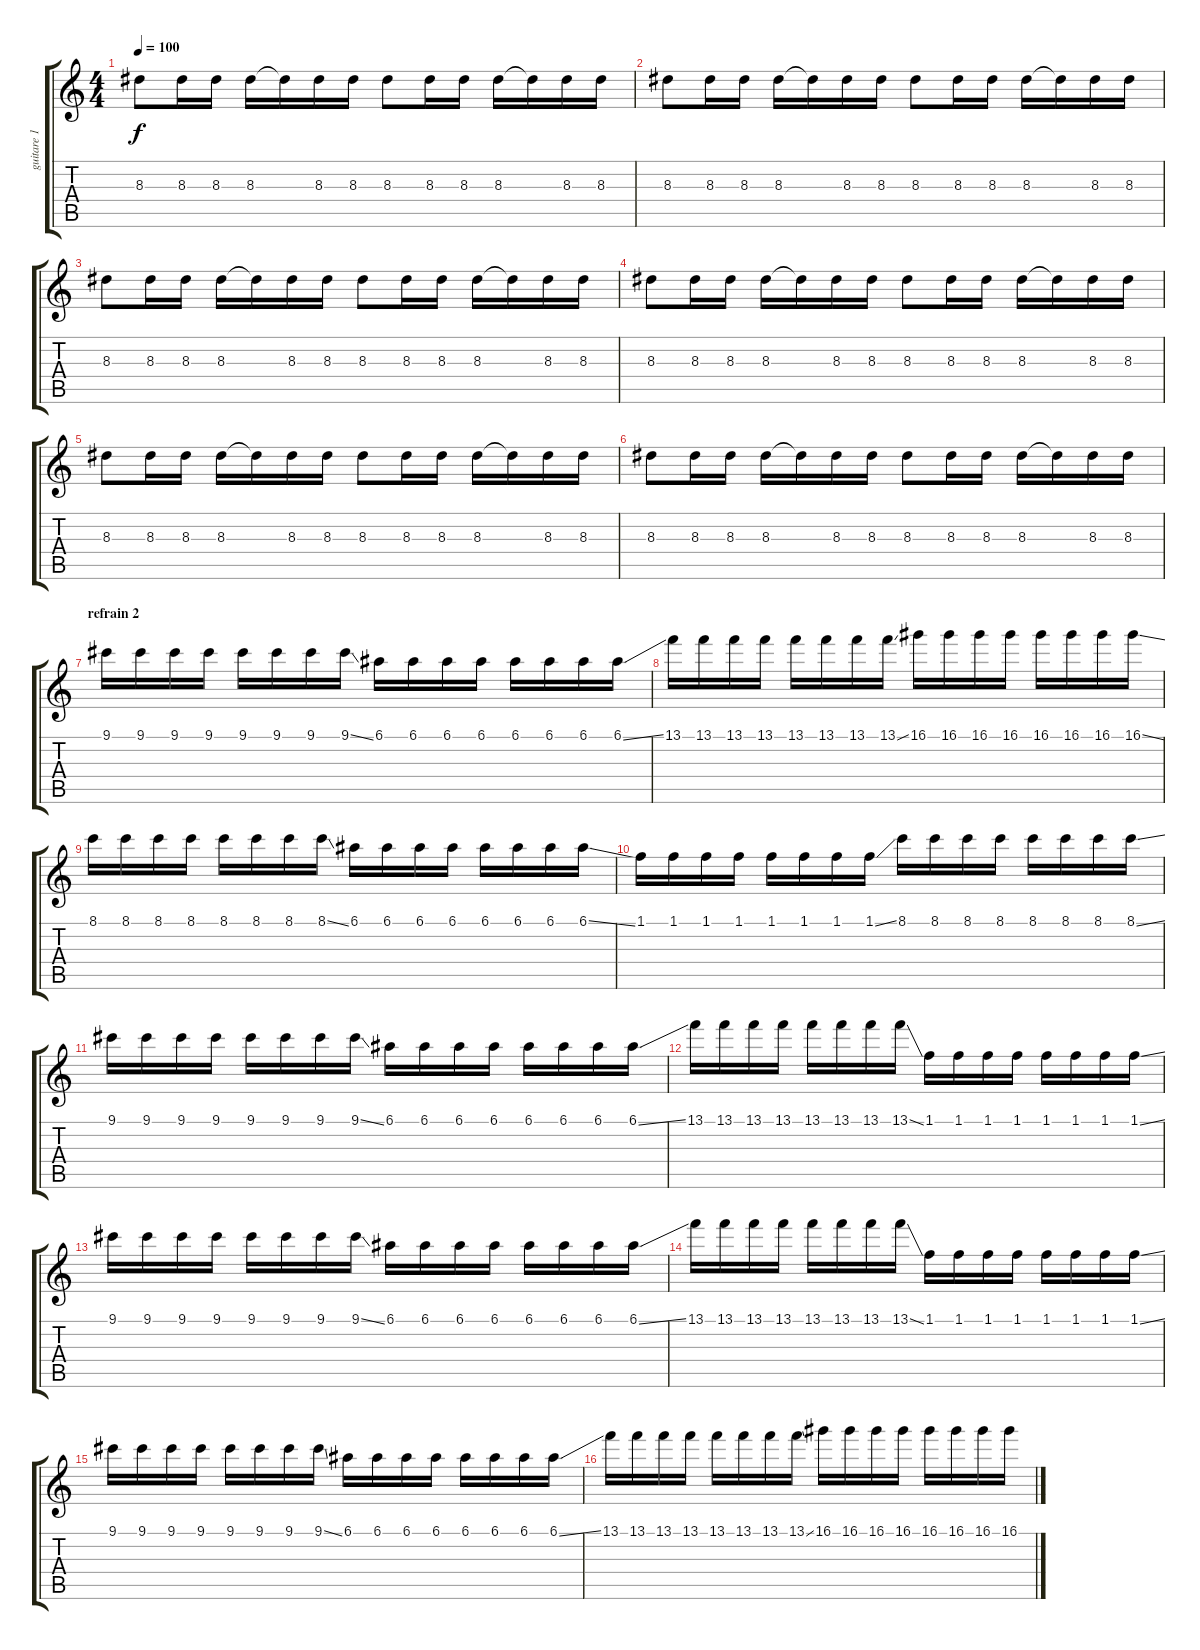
\track ("guitare 1" "guitare 1") {instrument electricguitarclean}
\staff {score tabs}
\tuning (E4 B3 G3 D3 A2 E2) {hide}
\ts (4 4)
\tempo 100
\clef g2
\ks c
8.3.8{dy f} 8.3.16 8.3.16 8.3.16 8.3{t}.16 8.3.16 8.3.16 8.3.8 8.3.16 8.3.16 8.3.16 8.3{t}.16 8.3.16 8.3.16 |
8.3.8 8.3.16 8.3.16 8.3.16 8.3{t}.16 8.3.16 8.3.16 8.3.8 8.3.16 8.3.16 8.3.16 8.3{t}.16 8.3.16 8.3.16 |
8.3.8 8.3.16 8.3.16 8.3.16 8.3{t}.16 8.3.16 8.3.16 8.3.8 8.3.16 8.3.16 8.3.16 8.3{t}.16 8.3.16 8.3.16 |
8.3.8 8.3.16 8.3.16 8.3.16 8.3{t}.16 8.3.16 8.3.16 8.3.8 8.3.16 8.3.16 8.3.16 8.3{t}.16 8.3.16 8.3.16 |
8.3.8 8.3.16 8.3.16 8.3.16 8.3{t}.16 8.3.16 8.3.16 8.3.8 8.3.16 8.3.16 8.3.16 8.3{t}.16 8.3.16 8.3.16 |
8.3.8 8.3.16 8.3.16 8.3.16 8.3{t}.16 8.3.16 8.3.16 8.3.8 8.3.16 8.3.16 8.3.16 8.3{t}.16 8.3.16 8.3.16 |
\section ("" "refrain 2")
9.1.16{volume 13 instrument distortionguitar} 9.1.16 9.1.16 9.1.16 9.1.16 9.1.16 9.1.16 9.1{ss}.16 6.1.16 6.1.16 6.1.16 6.1.16 6.1.16 6.1.16 6.1.16 6.1{ss}.16 |
13.1.16 13.1.16 13.1.16 13.1.16 13.1.16 13.1.16 13.1.16 13.1{ss}.16 16.1.16 16.1.16 16.1.16 16.1.16 16.1.16 16.1.16 16.1.16 16.1{ss}.16 |
8.1.16{volume 13 instrument distortionguitar} 8.1.16 8.1.16 8.1.16 8.1.16 8.1.16 8.1.16 8.1{ss}.16 6.1.16 6.1.16 6.1.16 6.1.16 6.1.16 6.1.16 6.1.16 6.1{ss}.16 |
1.1.16 1.1.16 1.1.16 1.1.16 1.1.16 1.1.16 1.1.16 1.1{ss}.16 8.1.16 8.1.16 8.1.16 8.1.16 8.1.16 8.1.16 8.1.16 8.1{ss}.16 |
9.1.16{volume 13 instrument distortionguitar} 9.1.16 9.1.16 9.1.16 9.1.16 9.1.16 9.1.16 9.1{ss}.16 6.1.16 6.1.16 6.1.16 6.1.16 6.1.16 6.1.16 6.1.16 6.1{ss}.16 |
13.1.16 13.1.16 13.1.16 13.1.16 13.1.16 13.1.16 13.1.16 13.1{ss}.16 1.1.16 1.1.16 1.1.16 1.1.16 1.1.16 1.1.16 1.1.16 1.1{ss}.16 |
9.1.16{volume 13 instrument distortionguitar} 9.1.16 9.1.16 9.1.16 9.1.16 9.1.16 9.1.16 9.1{ss}.16 6.1.16 6.1.16 6.1.16 6.1.16 6.1.16 6.1.16 6.1.16 6.1{ss}.16 |
13.1.16 13.1.16 13.1.16 13.1.16 13.1.16 13.1.16 13.1.16 13.1{ss}.16 1.1.16 1.1.16 1.1.16 1.1.16 1.1.16 1.1.16 1.1.16 1.1{ss}.16 |
9.1.16{volume 13 instrument distortionguitar} 9.1.16 9.1.16 9.1.16 9.1.16 9.1.16 9.1.16 9.1{ss}.16 6.1.16 6.1.16 6.1.16 6.1.16 6.1.16 6.1.16 6.1.16 6.1{ss}.16 |
13.1.16 13.1.16 13.1.16 13.1.16 13.1.16 13.1.16 13.1.16 13.1{ss}.16 16.1.16 16.1.16 16.1.16 16.1.16 16.1.16 16.1.16 16.1.16 16.1{ss}.16
